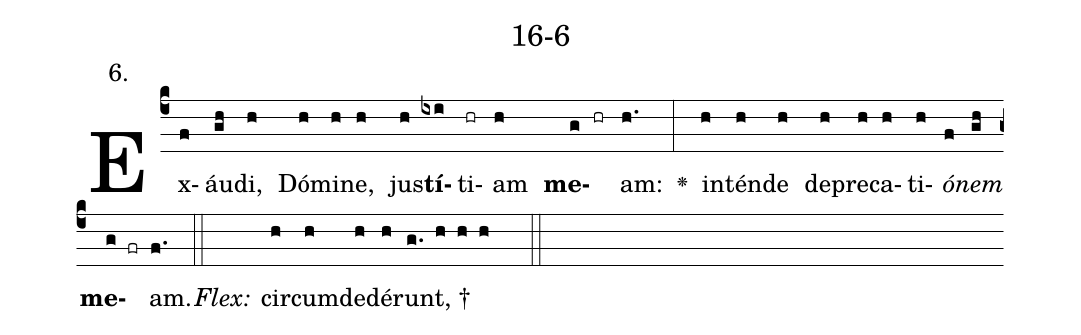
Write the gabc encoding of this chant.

name: 16-6;
annotation: 6.;
%%
(c4)Ex(f)áu(gh)di,(h) Dó(h)mi(h)ne,(h) jus(h)<b>tí</b>(ixi)ti(hr)am(h) <b>me</b>(g hr)am:(h.) <v>\greheightstar</v>(:) in(h)tén(h)de(h) de(h)pre(h)ca(h)ti(h)<i>ó</i>(f)<i>nem</i>(gh) <b>me</b>(g fr)am.(f.) (::)
<i>Flex:</i>()  cir(h)cum(h)de(h)dé(h)runt, †(g. h h h  ::)

%E(h) u(h) o(f) u(gh) a(g) e.(f.) (::)
